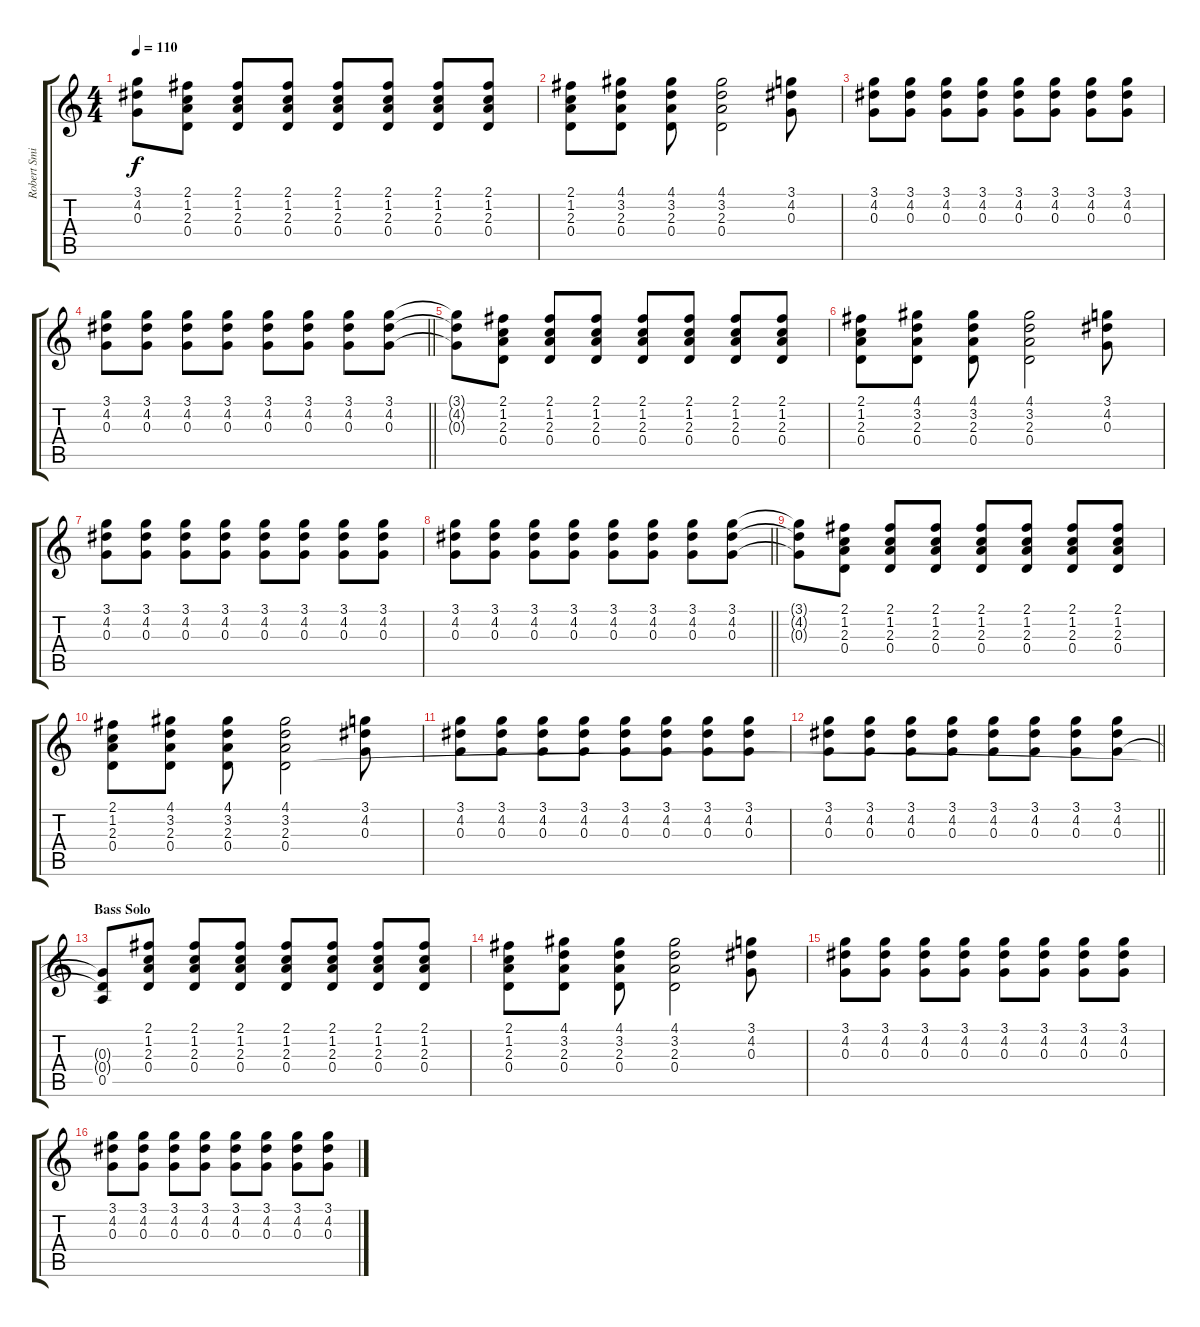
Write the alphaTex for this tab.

\track ("Robert Smith 1" "Robert Smi") {instrument electricguitarclean}
\staff {score tabs}
\tuning (E4 B3 G3 D3 A2 E2) {hide}
\ts (4 4)
\tempo 110
\clef g2
\ks c
(3.1{t} 4.2{t} 0.3{t}).8{dy f} (2.1 1.2 2.3 0.4).8 (2.1 1.2 2.3 0.4).8 (2.1 1.2 2.3 0.4).8 (2.1 1.2 2.3 0.4).8 (2.1 1.2 2.3 0.4).8 (2.1 1.2 2.3 0.4).8 (2.1 1.2 2.3 0.4).8 |
(2.1 1.2 2.3 0.4).8 (4.1 3.2 2.3 0.4).8 (4.1 3.2 2.3 0.4).8 (4.1 3.2 2.3 0.4).2 (3.1 4.2 0.3).8 |
(3.1 4.2 0.3).8 (3.1 4.2 0.3).8 (3.1 4.2 0.3).8 (3.1 4.2 0.3).8 (3.1 4.2 0.3).8 (3.1 4.2 0.3).8 (3.1 4.2 0.3).8 (3.1 4.2 0.3).8 |
\barLineRight lightlight
(3.1 4.2 0.3).8 (3.1 4.2 0.3).8 (3.1 4.2 0.3).8 (3.1 4.2 0.3).8 (3.1 4.2 0.3).8 (3.1 4.2 0.3).8 (3.1 4.2 0.3).8 (3.1 4.2 0.3).8 |
(3.1{t} 4.2{t} 0.3{t}).8 (2.1 1.2 2.3 0.4).8 (2.1 1.2 2.3 0.4).8 (2.1 1.2 2.3 0.4).8 (2.1 1.2 2.3 0.4).8 (2.1 1.2 2.3 0.4).8 (2.1 1.2 2.3 0.4).8 (2.1 1.2 2.3 0.4).8 |
(2.1 1.2 2.3 0.4).8 (4.1 3.2 2.3 0.4).8 (4.1 3.2 2.3 0.4).8 (4.1 3.2 2.3 0.4).2 (3.1 4.2 0.3).8 |
(3.1 4.2 0.3).8 (3.1 4.2 0.3).8 (3.1 4.2 0.3).8 (3.1 4.2 0.3).8 (3.1 4.2 0.3).8 (3.1 4.2 0.3).8 (3.1 4.2 0.3).8 (3.1 4.2 0.3).8 |
\barLineRight lightlight
(3.1 4.2 0.3).8 (3.1 4.2 0.3).8 (3.1 4.2 0.3).8 (3.1 4.2 0.3).8 (3.1 4.2 0.3).8 (3.1 4.2 0.3).8 (3.1 4.2 0.3).8 (3.1 4.2 0.3).8 |
(3.1{t} 4.2{t} 0.3{t}).8 (2.1 1.2 2.3 0.4).8 (2.1 1.2 2.3 0.4).8 (2.1 1.2 2.3 0.4).8 (2.1 1.2 2.3 0.4).8 (2.1 1.2 2.3 0.4).8 (2.1 1.2 2.3 0.4).8 (2.1 1.2 2.3 0.4).8 |
(2.1 1.2 2.3 0.4).8 (4.1 3.2 2.3 0.4).8 (4.1 3.2 2.3 0.4).8 (4.1 3.2 2.3 0.4).2 (3.1 4.2 0.3).8 |
(3.1 4.2 0.3).8 (3.1 4.2 0.3).8 (3.1 4.2 0.3).8 (3.1 4.2 0.3).8 (3.1 4.2 0.3).8 (3.1 4.2 0.3).8 (3.1 4.2 0.3).8 (3.1 4.2 0.3).8 |
\barLineRight lightlight
(3.1 4.2 0.3).8 (3.1 4.2 0.3).8 (3.1 4.2 0.3).8 (3.1 4.2 0.3).8 (3.1 4.2 0.3).8 (3.1 4.2 0.3).8 (3.1 4.2 0.3).8 (3.1 4.2 0.3).8 |
\section ("" "Bass Solo")
(0.3{t} 0.4{t} 0.5).8 (2.1 1.2 2.3 0.4).8 (2.1 1.2 2.3 0.4).8 (2.1 1.2 2.3 0.4).8 (2.1 1.2 2.3 0.4).8 (2.1 1.2 2.3 0.4).8 (2.1 1.2 2.3 0.4).8 (2.1 1.2 2.3 0.4).8 |
(2.1 1.2 2.3 0.4).8 (4.1 3.2 2.3 0.4).8 (4.1 3.2 2.3 0.4).8 (4.1 3.2 2.3 0.4).2 (3.1 4.2 0.3).8 |
(3.1 4.2 0.3).8 (3.1 4.2 0.3).8 (3.1 4.2 0.3).8 (3.1 4.2 0.3).8 (3.1 4.2 0.3).8 (3.1 4.2 0.3).8 (3.1 4.2 0.3).8 (3.1 4.2 0.3).8 |
(3.1 4.2 0.3).8 (3.1 4.2 0.3).8 (3.1 4.2 0.3).8 (3.1 4.2 0.3).8 (3.1 4.2 0.3).8 (3.1 4.2 0.3).8 (3.1 4.2 0.3).8 (3.1 4.2 0.3).8
